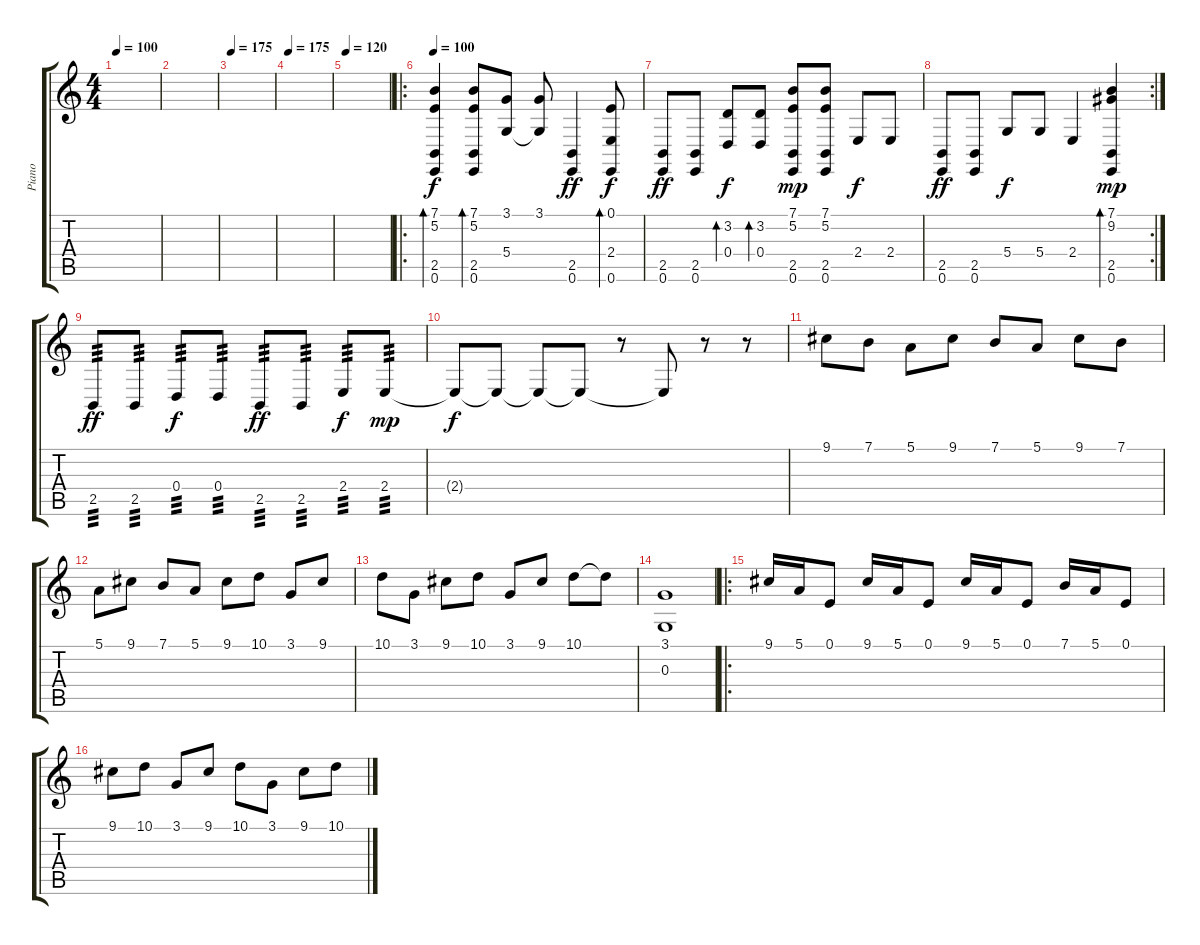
\track ("Piano" "Piano") {instrument acousticgrandpiano}
\staff {score tabs}
\tuning (E4 B3 G3 D3 A2 E2) {hide}
\ts (4 4)
\tempo 100
\clef g2
\ks c
|
|
\section ("" "")
\tempo 175
|
\tempo 175
|
\tempo 120
|
\ro
\section ("" "")
\tempo 100
(7.1 5.2 2.5 0.6).4{bd 480} (7.1 5.2 2.5 0.6).8{bd 480} (3.1 5.4).8{dy f} (3.1 5.4{t}).8 (2.5 0.6).4{dy ff} (0.1 2.4 0.6).8{bd 480 dy f} |
(2.5 0.6).8{dy ff} (2.5 0.6).8 (3.2 0.4).8{bd 480 dy f} (3.2 0.4).8{bd 480} (7.1 5.2 2.5 0.6).8{dy mp} (7.1 5.2 2.5 0.6).8 2.4.8{dy f} 2.4.8 |
\rc 2
(2.5 0.6).8{dy ff} (2.5 0.6).8 5.4.8{dy f} 5.4.8 2.4.4 (7.1 9.2 2.5 0.6).4{bd 480 dy mp} |
2.5.8{tp 3 dy ff} 2.5.8{tp 3} 0.4.8{tp 3 dy f} 0.4.8{tp 3} 2.5.8{tp 3 dy ff} 2.5.8{tp 3} 2.4.8{tp 3 dy f} 2.4.8{tp 3 dy mp} |
2.4{t}.8{dy f} 2.4{t}.8 2.4{t}.8 2.4{t}.8 r.8 2.4{t}.8 r.8 r.8 |
9.1.8 7.1.8 5.1.8 9.1.8 7.1.8 5.1.8 9.1.8 7.1.8 |
5.1.8 9.1.8 7.1.8 5.1.8 9.1.8 10.1.8 3.1.8 9.1.8 |
10.1.8 3.1.8 9.1.8 10.1.8 3.1.8 9.1.8 10.1.8 10.1{t}.8 |
(3.1 0.3).1 |
\ro
\section ("" "")
9.1.16 5.1.16 0.1.8 9.1.16 5.1.16 0.1.8 9.1.16 5.1.16 0.1.8 7.1.16 5.1.16 0.1.8 |
9.1.8 10.1.8 3.1.8 9.1.8 10.1.8 3.1.8 9.1.8 10.1.8
